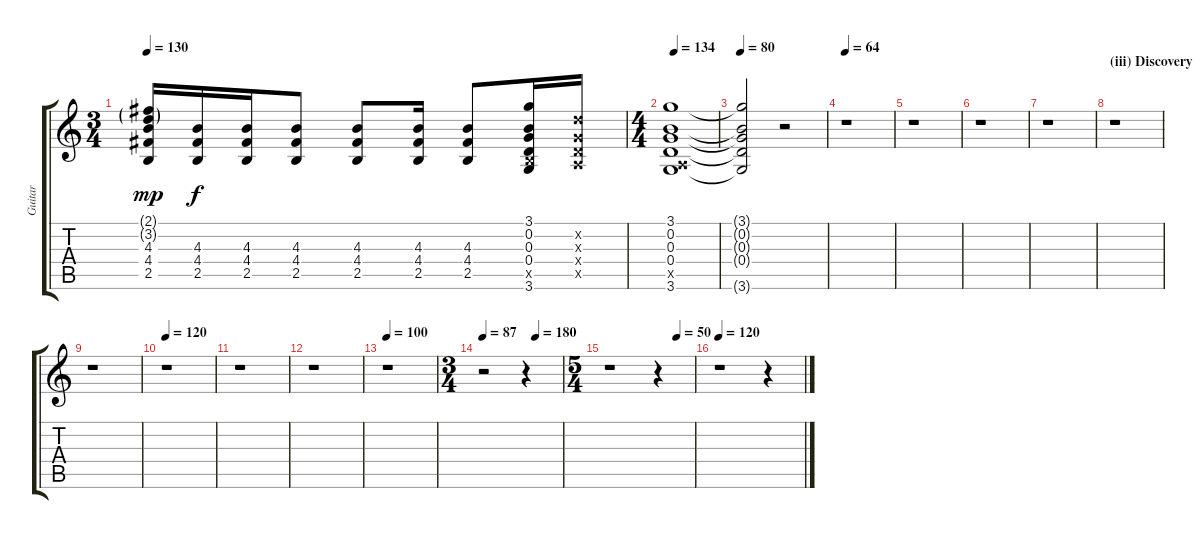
\track ("Guitar" "Guitar") {instrument distortionguitar}
\staff {score tabs}
\tuning (E4 B3 G3 D3 A2 E2) {hide}
\ts (3 4)
\tempo 130
\clef g2
\ks c
(2.1{g} 3.2{g} 4.3 4.4 2.5).16{dy mp} (4.3 4.4 2.5).16{dy f} (4.3 4.4 2.5).16 (4.3 4.4 2.5).8 (4.3 4.4 2.5).8 (4.3 4.4 2.5).16 (4.3 4.4 2.5).8 (3.1 0.2 0.3 0.4 2.5{x} 3.6).16 (3.2{x} 0.3{x} 0.4{x} 0.5{x}).16 |
\ts (4 4)
\tempo 134
(3.1 0.2 0.3 0.4 0.5{x} 3.6).1 |
\tempo 80
(3.1{t} 0.2{t} 0.3{t} 0.4{t} 3.6{t}).2 r.2 |
\tempo 64
r.1 |
r.1 |
r.1 |
r.1 |
\section ("" "(iii) Discovery ")
r.1 |
r.1 |
\tempo 120
r.1 |
r.1 |
r.1 |
\tempo 100
r.1 |
\ts (3 4)
\tempo 87
\tempo (180 0.6666666666666666)
r.2 r.4 |
\ts (5 4)
\tempo (50 0.8)
r.1 r.4 |
\tempo 120
r.1 r.4
